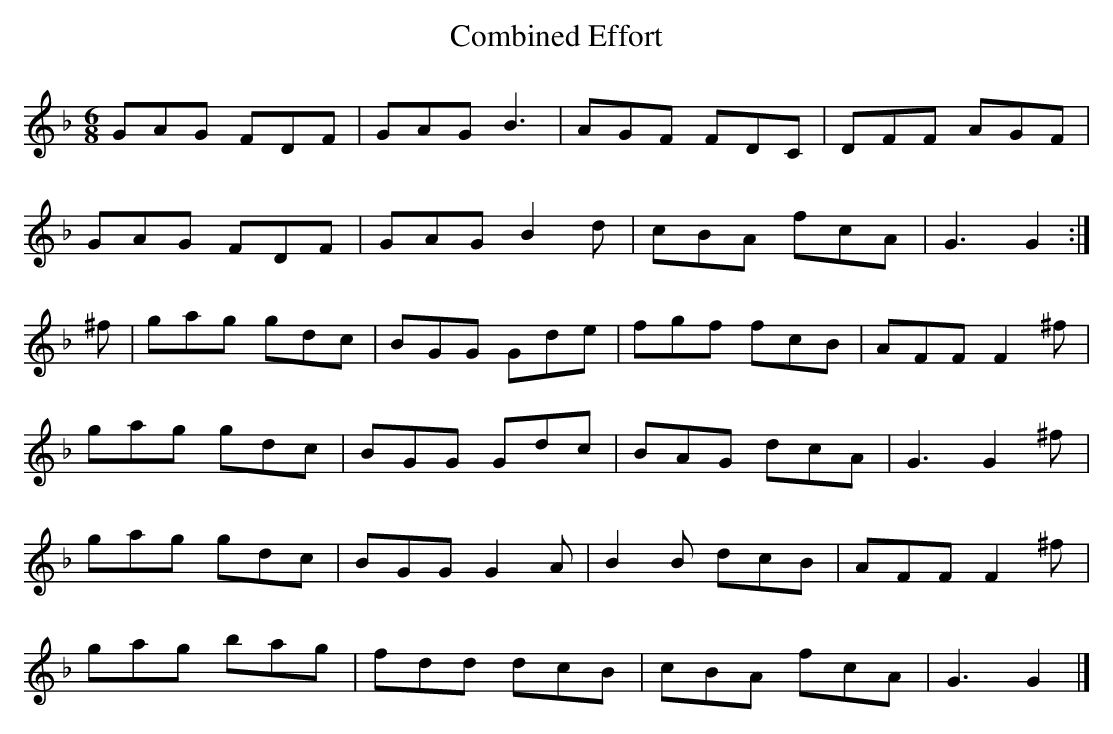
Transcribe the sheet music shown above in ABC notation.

X:1
T:Combined Effort
M:6/8
L:1/8
K:Dm
GAG FDF | GAG B3| AGF FDC | DFF AGF|!
GAG FDF | GAG B2d | cBA fcA| G3G2:|]!
^f|gag gdc | BGG Gde | fgf fcB | AFF F2^f|!
gag gdc | BGG Gdc | BAG dcA | G3 G2^f|!
gag gdc | BGG G2A | B2B dcB | AFF F2^f|!
gag bag | fdd dcB | cBA fcA | G3 G2|]!
